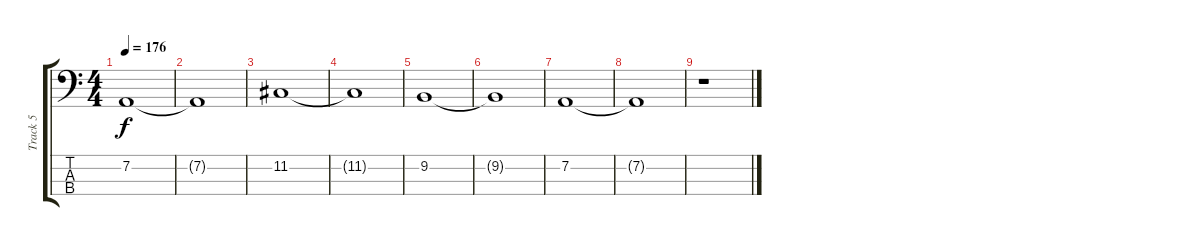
\track ("Track 5" "Track 5") {instrument lead2sawtooth}
\staff {score tabs}
\tuning (G2 D2 A1 E1) {hide}
\ts (4 4)
\tempo 176
\clef f4
\ks c
7.2.1{dy f} |
7.2{t}.1 |
11.2.1 |
11.2{t}.1 |
9.2.1 |
9.2{t}.1 |
7.2.1 |
7.2{t}.1 |
r.1
